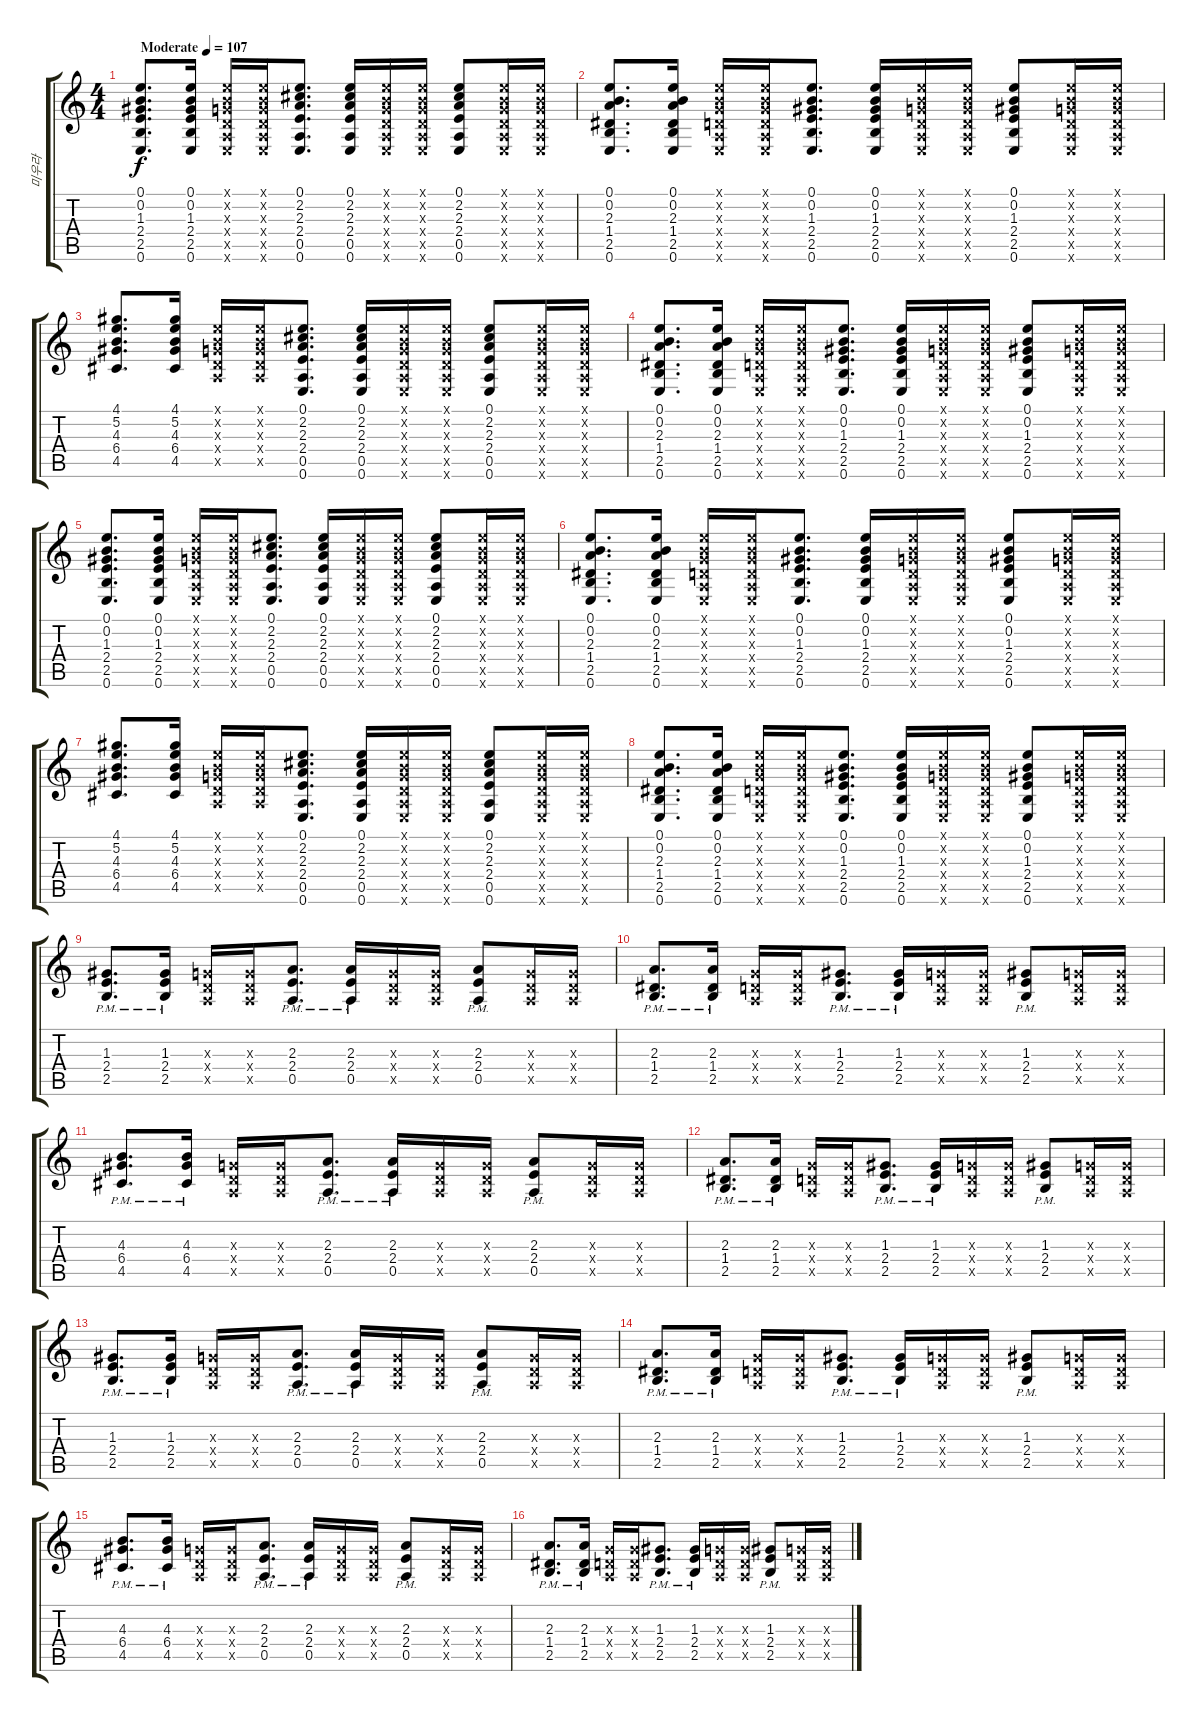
\track ("미우라" "미우라") {instrument acousticguitarsteel}
\staff {score tabs}
\tuning (E4 B3 G3 D3 A2 E2) {hide}
\ts (4 4)
\tempo (107 "Moderate")
\clef g2
\ks c
(0.1 0.2 1.3 2.4 2.5 0.6).8{d dy f instrument acousticguitarsteel} (0.1 0.2 1.3 2.4 2.5 0.6).16 (0.1{x} 0.2{x} 0.3{x} 0.4{x} 0.5{x} 0.6{x}).16 (0.1{x} 0.2{x} 0.3{x} 0.4{x} 0.5{x} 0.6{x}).16 (0.1 2.2 2.3 2.4 0.5 0.6).8{d} (0.1 2.2 2.3 2.4 0.5 0.6).16 (0.1{x} 0.2{x} 0.3{x} 0.4{x} 0.5{x} 0.6{x}).16 (0.1{x} 0.2{x} 0.3{x} 0.4{x} 0.5{x} 0.6{x}).16 (0.1 2.2 2.3 2.4 0.5 0.6).8 (0.1{x} 0.2{x} 0.3{x} 0.4{x} 0.5{x} 0.6{x}).16 (0.1{x} 0.2{x} 0.3{x} 0.4{x} 0.5{x} 0.6{x}).16 |
(0.1 0.2 2.3 1.4 2.5 0.6).8{d} (0.1 0.2 2.3 1.4 2.5 0.6).16 (0.1{x} 0.2{x} 0.3{x} 0.4{x} 0.5{x} 0.6{x}).16 (0.1{x} 0.2{x} 0.3{x} 0.4{x} 0.5{x} 0.6{x}).16 (0.1 0.2 1.3 2.4 2.5 0.6).8{d} (0.1 0.2 1.3 2.4 2.5 0.6).16 (0.1{x} 0.2{x} 0.3{x} 0.4{x} 0.5{x} 0.6{x}).16 (0.1{x} 0.2{x} 0.3{x} 0.4{x} 0.5{x} 0.6{x}).16 (0.1 0.2 1.3 2.4 2.5 0.6).8 (0.1{x} 0.2{x} 0.3{x} 0.4{x} 0.5{x} 0.6{x}).16 (0.1{x} 0.2{x} 0.3{x} 0.4{x} 0.5{x} 0.6{x}).16 |
(4.1 5.2 4.3 6.4 4.5).8{d} (4.1 5.2 4.3 6.4 4.5).16 (0.1{x} 0.2{x} 0.3{x} 0.4{x} 0.5{x}).16 (0.1{x} 0.2{x} 0.3{x} 0.4{x} 0.5{x}).16 (0.1 2.2 2.3 2.4 0.5 0.6).8{d} (0.1 2.2 2.3 2.4 0.5 0.6).16 (0.1{x} 0.2{x} 0.3{x} 0.4{x} 0.5{x} 0.6{x}).16 (0.1{x} 0.2{x} 0.3{x} 0.4{x} 0.5{x} 0.6{x}).16 (0.1 2.2 2.3 2.4 0.5 0.6).8 (0.1{x} 0.2{x} 0.3{x} 0.4{x} 0.5{x} 0.6{x}).16 (0.1{x} 0.2{x} 0.3{x} 0.4{x} 0.5{x} 0.6{x}).16 |
(0.1 0.2 2.3 1.4 2.5 0.6).8{d} (0.1 0.2 2.3 1.4 2.5 0.6).16 (0.1{x} 0.2{x} 0.3{x} 0.4{x} 0.5{x} 0.6{x}).16 (0.1{x} 0.2{x} 0.3{x} 0.4{x} 0.5{x} 0.6{x}).16 (0.1 0.2 1.3 2.4 2.5 0.6).8{d} (0.1 0.2 1.3 2.4 2.5 0.6).16 (0.1{x} 0.2{x} 0.3{x} 0.4{x} 0.5{x} 0.6{x}).16 (0.1{x} 0.2{x} 0.3{x} 0.4{x} 0.5{x} 0.6{x}).16 (0.1 0.2 1.3 2.4 2.5 0.6).8 (0.1{x} 0.2{x} 0.3{x} 0.4{x} 0.5{x} 0.6{x}).16 (0.1{x} 0.2{x} 0.3{x} 0.4{x} 0.5{x} 0.6{x}).16 |
(0.1 0.2 1.3 2.4 2.5 0.6).8{d} (0.1 0.2 1.3 2.4 2.5 0.6).16 (0.1{x} 0.2{x} 0.3{x} 0.4{x} 0.5{x} 0.6{x}).16 (0.1{x} 0.2{x} 0.3{x} 0.4{x} 0.5{x} 0.6{x}).16 (0.1 2.2 2.3 2.4 0.5 0.6).8{d} (0.1 2.2 2.3 2.4 0.5 0.6).16 (0.1{x} 0.2{x} 0.3{x} 0.4{x} 0.5{x} 0.6{x}).16 (0.1{x} 0.2{x} 0.3{x} 0.4{x} 0.5{x} 0.6{x}).16 (0.1 2.2 2.3 2.4 0.5 0.6).8 (0.1{x} 0.2{x} 0.3{x} 0.4{x} 0.5{x} 0.6{x}).16 (0.1{x} 0.2{x} 0.3{x} 0.4{x} 0.5{x} 0.6{x}).16 |
(0.1 0.2 2.3 1.4 2.5 0.6).8{d} (0.1 0.2 2.3 1.4 2.5 0.6).16 (0.1{x} 0.2{x} 0.3{x} 0.4{x} 0.5{x} 0.6{x}).16 (0.1{x} 0.2{x} 0.3{x} 0.4{x} 0.5{x} 0.6{x}).16 (0.1 0.2 1.3 2.4 2.5 0.6).8{d} (0.1 0.2 1.3 2.4 2.5 0.6).16 (0.1{x} 0.2{x} 0.3{x} 0.4{x} 0.5{x} 0.6{x}).16 (0.1{x} 0.2{x} 0.3{x} 0.4{x} 0.5{x} 0.6{x}).16 (0.1 0.2 1.3 2.4 2.5 0.6).8 (0.1{x} 0.2{x} 0.3{x} 0.4{x} 0.5{x} 0.6{x}).16 (0.1{x} 0.2{x} 0.3{x} 0.4{x} 0.5{x} 0.6{x}).16 |
(4.1 5.2 4.3 6.4 4.5).8{d} (4.1 5.2 4.3 6.4 4.5).16 (0.1{x} 0.2{x} 0.3{x} 0.4{x} 0.5{x}).16 (0.1{x} 0.2{x} 0.3{x} 0.4{x} 0.5{x}).16 (0.1 2.2 2.3 2.4 0.5 0.6).8{d} (0.1 2.2 2.3 2.4 0.5 0.6).16 (0.1{x} 0.2{x} 0.3{x} 0.4{x} 0.5{x} 0.6{x}).16 (0.1{x} 0.2{x} 0.3{x} 0.4{x} 0.5{x} 0.6{x}).16 (0.1 2.2 2.3 2.4 0.5 0.6).8 (0.1{x} 0.2{x} 0.3{x} 0.4{x} 0.5{x} 0.6{x}).16 (0.1{x} 0.2{x} 0.3{x} 0.4{x} 0.5{x} 0.6{x}).16 |
(0.1 0.2 2.3 1.4 2.5 0.6).8{d} (0.1 0.2 2.3 1.4 2.5 0.6).16 (0.1{x} 0.2{x} 0.3{x} 0.4{x} 0.5{x} 0.6{x}).16 (0.1{x} 0.2{x} 0.3{x} 0.4{x} 0.5{x} 0.6{x}).16 (0.1 0.2 1.3 2.4 2.5 0.6).8{d} (0.1 0.2 1.3 2.4 2.5 0.6).16 (0.1{x} 0.2{x} 0.3{x} 0.4{x} 0.5{x} 0.6{x}).16 (0.1{x} 0.2{x} 0.3{x} 0.4{x} 0.5{x} 0.6{x}).16 (0.1 0.2 1.3 2.4 2.5 0.6).8 (0.1{x} 0.2{x} 0.3{x} 0.4{x} 0.5{x} 0.6{x}).16 (0.1{x} 0.2{x} 0.3{x} 0.4{x} 0.5{x} 0.6{x}).16 |
(1.3{pm} 2.4{pm} 2.5{pm}).8{d} (1.3{pm} 2.4{pm} 2.5{pm}).16 (0.3{x} 0.4{x} 0.5{x}).16 (0.3{x} 0.4{x} 0.5{x}).16 (2.3{pm} 2.4{pm} 0.5{pm}).8{d} (2.3{pm} 2.4{pm} 0.5{pm}).16 (0.3{x} 0.4{x} 0.5{x}).16 (0.3{x} 0.4{x} 0.5{x}).16 (2.3{pm} 2.4{pm} 0.5{pm}).8 (0.3{x} 0.4{x} 0.5{x}).16 (0.3{x} 0.4{x} 0.5{x}).16 |
(2.3{pm} 1.4{pm} 2.5{pm}).8{d} (2.3{pm} 1.4{pm} 2.5{pm}).16 (0.3{x} 0.4{x} 0.5{x}).16 (0.3{x} 0.4{x} 0.5{x}).16 (1.3{pm} 2.4{pm} 2.5{pm}).8{d} (1.3{pm} 2.4{pm} 2.5{pm}).16 (0.3{x} 0.4{x} 0.5{x}).16 (0.3{x} 0.4{x} 0.5{x}).16 (1.3{pm} 2.4{pm} 2.5{pm}).8 (0.3{x} 0.4{x} 0.5{x}).16 (0.3{x} 0.4{x} 0.5{x}).16 |
(4.3{pm} 6.4{pm} 4.5{pm}).8{d} (4.3{pm} 6.4{pm} 4.5{pm}).16 (0.3{x} 0.4{x} 0.5{x}).16 (0.3{x} 0.4{x} 0.5{x}).16 (2.3{pm} 2.4{pm} 0.5{pm}).8{d} (2.3{pm} 2.4{pm} 0.5{pm}).16 (0.3{x} 0.4{x} 0.5{x}).16 (0.3{x} 0.4{x} 0.5{x}).16 (2.3{pm} 2.4{pm} 0.5{pm}).8 (0.3{x} 0.4{x} 0.5{x}).16 (0.3{x} 0.4{x} 0.5{x}).16 |
(2.3{pm} 1.4{pm} 2.5{pm}).8{d} (2.3{pm} 1.4{pm} 2.5{pm}).16 (0.3{x} 0.4{x} 0.5{x}).16 (0.3{x} 0.4{x} 0.5{x}).16 (1.3{pm} 2.4{pm} 2.5{pm}).8{d} (1.3{pm} 2.4{pm} 2.5{pm}).16 (0.3{x} 0.4{x} 0.5{x}).16 (0.3{x} 0.4{x} 0.5{x}).16 (1.3{pm} 2.4{pm} 2.5{pm}).8 (0.3{x} 0.4{x} 0.5{x}).16 (0.3{x} 0.4{x} 0.5{x}).16 |
(1.3{pm} 2.4{pm} 2.5{pm}).8{d} (1.3{pm} 2.4{pm} 2.5{pm}).16 (0.3{x} 0.4{x} 0.5{x}).16 (0.3{x} 0.4{x} 0.5{x}).16 (2.3{pm} 2.4{pm} 0.5{pm}).8{d} (2.3{pm} 2.4{pm} 0.5{pm}).16 (0.3{x} 0.4{x} 0.5{x}).16 (0.3{x} 0.4{x} 0.5{x}).16 (2.3{pm} 2.4{pm} 0.5{pm}).8 (0.3{x} 0.4{x} 0.5{x}).16 (0.3{x} 0.4{x} 0.5{x}).16 |
(2.3{pm} 1.4{pm} 2.5{pm}).8{d} (2.3{pm} 1.4{pm} 2.5{pm}).16 (0.3{x} 0.4{x} 0.5{x}).16 (0.3{x} 0.4{x} 0.5{x}).16 (1.3{pm} 2.4{pm} 2.5{pm}).8{d} (1.3{pm} 2.4{pm} 2.5{pm}).16 (0.3{x} 0.4{x} 0.5{x}).16 (0.3{x} 0.4{x} 0.5{x}).16 (1.3{pm} 2.4{pm} 2.5{pm}).8 (0.3{x} 0.4{x} 0.5{x}).16 (0.3{x} 0.4{x} 0.5{x}).16 |
(4.3{pm} 6.4{pm} 4.5{pm}).8{d} (4.3{pm} 6.4{pm} 4.5{pm}).16 (0.3{x} 0.4{x} 0.5{x}).16 (0.3{x} 0.4{x} 0.5{x}).16 (2.3{pm} 2.4{pm} 0.5{pm}).8{d} (2.3{pm} 2.4{pm} 0.5{pm}).16 (0.3{x} 0.4{x} 0.5{x}).16 (0.3{x} 0.4{x} 0.5{x}).16 (2.3{pm} 2.4{pm} 0.5{pm}).8 (0.3{x} 0.4{x} 0.5{x}).16 (0.3{x} 0.4{x} 0.5{x}).16 |
(2.3{pm} 1.4{pm} 2.5{pm}).8{d} (2.3{pm} 1.4{pm} 2.5{pm}).16 (0.3{x} 0.4{x} 0.5{x}).16 (0.3{x} 0.4{x} 0.5{x}).16 (1.3{pm} 2.4{pm} 2.5{pm}).8{d} (1.3{pm} 2.4{pm} 2.5{pm}).16 (0.3{x} 0.4{x} 0.5{x}).16 (0.3{x} 0.4{x} 0.5{x}).16 (1.3{pm} 2.4{pm} 2.5{pm}).8 (0.3{x} 0.4{x} 0.5{x}).16 (0.3{x} 0.4{x} 0.5{x}).16
